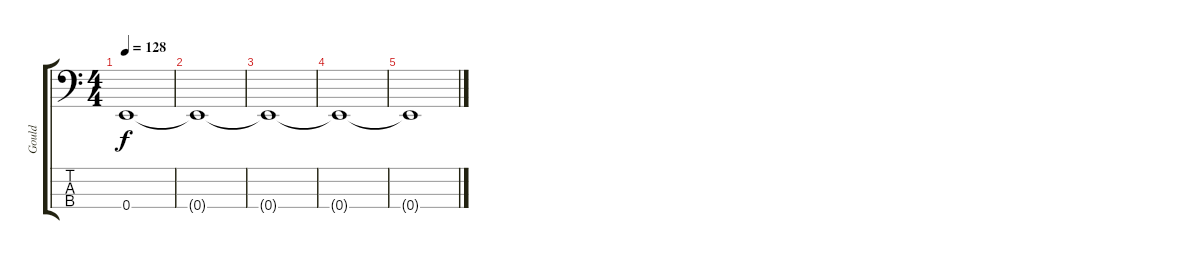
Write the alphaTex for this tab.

\track ("Gould" "Gould") {instrument electricbassfinger}
\staff {score tabs}
\tuning (G2 D2 A1 E1) {hide}
\ts (4 4)
\tempo 128
\clef f4
\ks c
0.4.1{dy f} |
0.4{t}.1 |
0.4{t}.1 |
0.4{t}.1 |
0.4{t}.1
